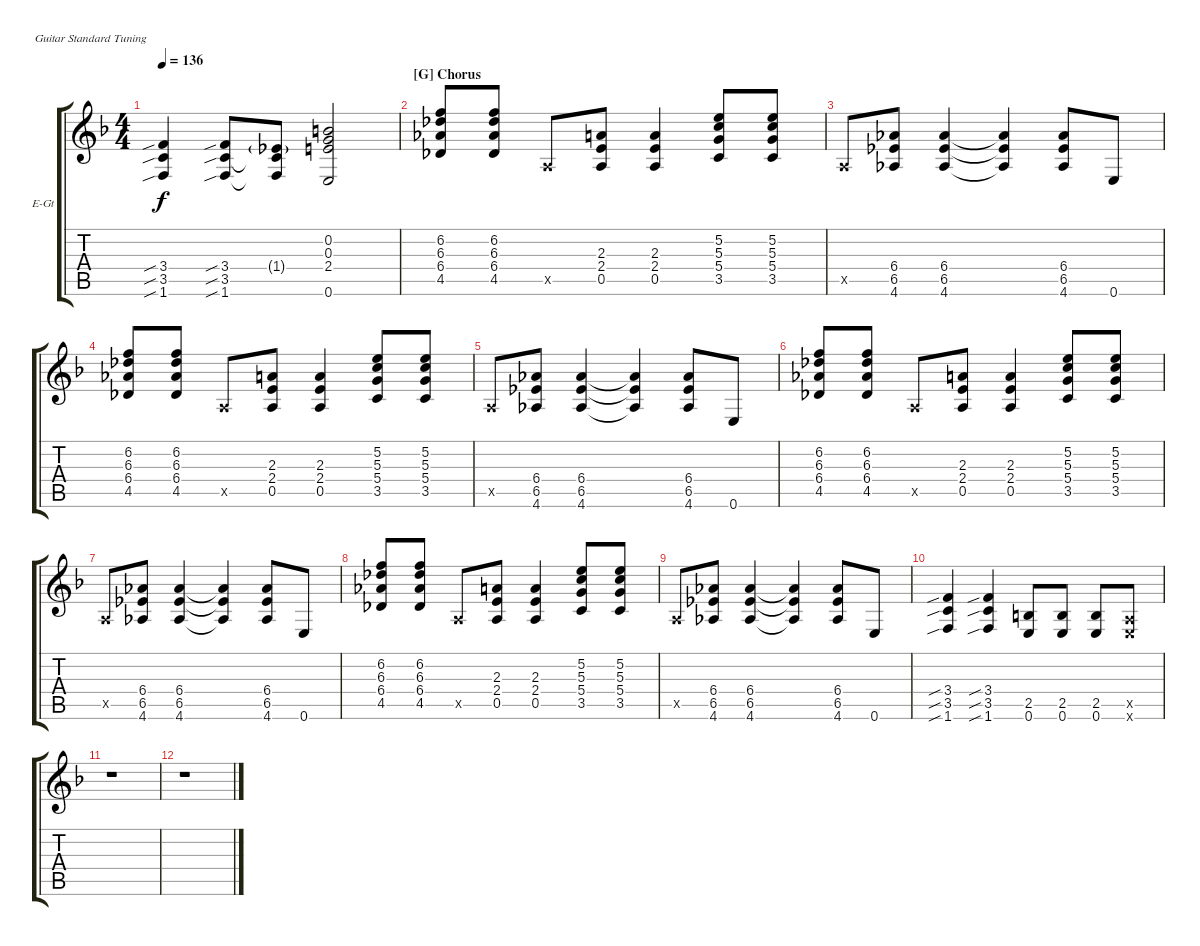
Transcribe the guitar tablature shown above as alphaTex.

\defaultSystemsLayout 4
\bracketExtendMode groupsimilarinstruments
\firstSystemTrackNameOrientation horizontal
\otherSystemsTrackNameOrientation horizontal
\track ("Electric Guitar" "E-Gt") {instrument distortionguitar}
\staff {score tabs}
\tuning (E4 B3 G3 D3 A2 E2)
\ts (4 4)
\tempo 136
\clef g2
\ks f
(1.6{sib} 3.5{sib} 3.4{sib}).4{dy f} (1.6{sib} 3.5{sib} 3.4{sib}).8 (1.6{t} 3.5{t} 1.4{g}).8 (0.6 2.4 0.3 0.2).2 |
\section ("G" "Chorus")
(4.5 6.4 6.3 6.2).8 (6.4 6.3 6.2 4.5).8 0.5{x}.8 (0.5 2.4 2.3).8 (0.5 2.4 2.3).4 (3.5 5.4 5.3 5.2).8 (3.5 5.4 5.3 5.2).8 |
0.5{x}.8 (4.6 6.5 6.4).8 (4.6 6.5 6.4).4 (4.6{t} 6.5{t} 6.4{t}).4 (4.6 6.5 6.4).8 0.6.8 |
(4.5 6.4 6.3 6.2).8 (6.4 6.3 6.2 4.5).8 0.5{x}.8 (0.5 2.4 2.3).8 (0.5 2.4 2.3).4 (3.5 5.4 5.3 5.2).8 (3.5 5.4 5.3 5.2).8 |
0.5{x}.8 (4.6 6.5 6.4).8 (4.6 6.5 6.4).4 (4.6{t} 6.5{t} 6.4{t}).4 (4.6 6.5 6.4).8 0.6.8 |
(4.5 6.4 6.3 6.2).8 (6.4 6.3 6.2 4.5).8 0.5{x}.8 (0.5 2.4 2.3).8 (0.5 2.4 2.3).4 (3.5 5.4 5.3 5.2).8 (3.5 5.4 5.3 5.2).8 |
0.5{x}.8 (4.6 6.5 6.4).8 (4.6 6.5 6.4).4 (4.6{t} 6.5{t} 6.4{t}).4 (4.6 6.5 6.4).8 0.6.8 |
(4.5 6.4 6.3 6.2).8 (6.4 6.3 6.2 4.5).8 0.5{x}.8 (0.5 2.4 2.3).8 (0.5 2.4 2.3).4 (3.5 5.4 5.3 5.2).8 (3.5 5.4 5.3 5.2).8 |
0.5{x}.8 (4.6 6.5 6.4).8 (4.6 6.5 6.4).4 (4.6{t} 6.5{t} 6.4{t}).4 (4.6 6.5 6.4).8 0.6.8 |
(1.6{sib} 3.5{sib} 3.4{sib}).4 (1.6{sib} 3.5{sib} 3.4{sib}).4 (0.6 2.5).8 (0.6 2.5).8 (0.6 2.5).8 (0.6{x} 0.5{x}).8 |
r.1 |
r.1
